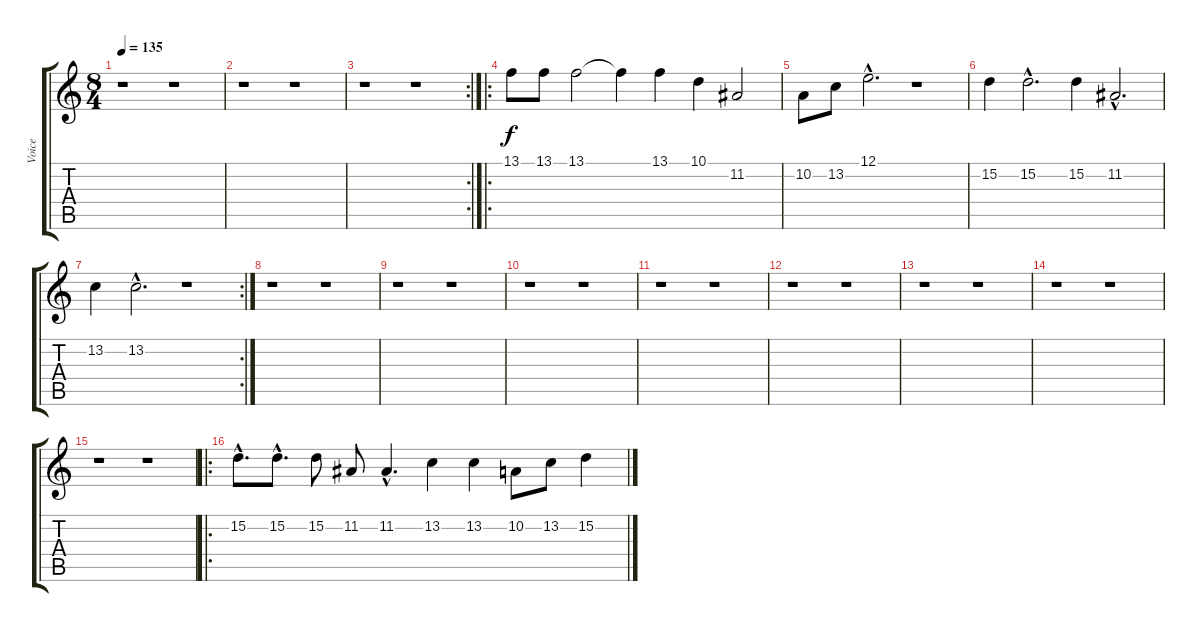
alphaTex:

\track ("Voice" "Voice") {instrument cello}
\staff {score tabs}
\tuning (E4 B3 G3 D3 A2 E2) {hide}
\ts (8 4)
\tempo 135
\clef g2
\ks c
r.1{dy f} r.1 |
r.1 r.1 |
\rc 2
r.1 r.1 |
\ro
13.1.8 13.1.8 13.1.2 13.1{t}.4 13.1.4 10.1.4 11.2.2 |
10.2.8 13.2.8 12.1{hac}.2{d} r.1 |
15.2.4 15.2{hac}.2{d} 15.2.4 11.2{hac}.2{d} |
\rc 2
13.2.4 13.2{hac}.2{d} r.1 |
r.1 r.1 |
r.1 r.1 |
r.1 r.1 |
r.1 r.1 |
r.1 r.1 |
r.1 r.1 |
r.1 r.1 |
r.1 r.1 |
\ro
15.2{hac}.8{d} 15.2{hac}.8{d} 15.2.8 11.2.8 11.2{hac}.4{d} 13.2.4 13.2.4 10.2.8 13.2.8 15.2.4
